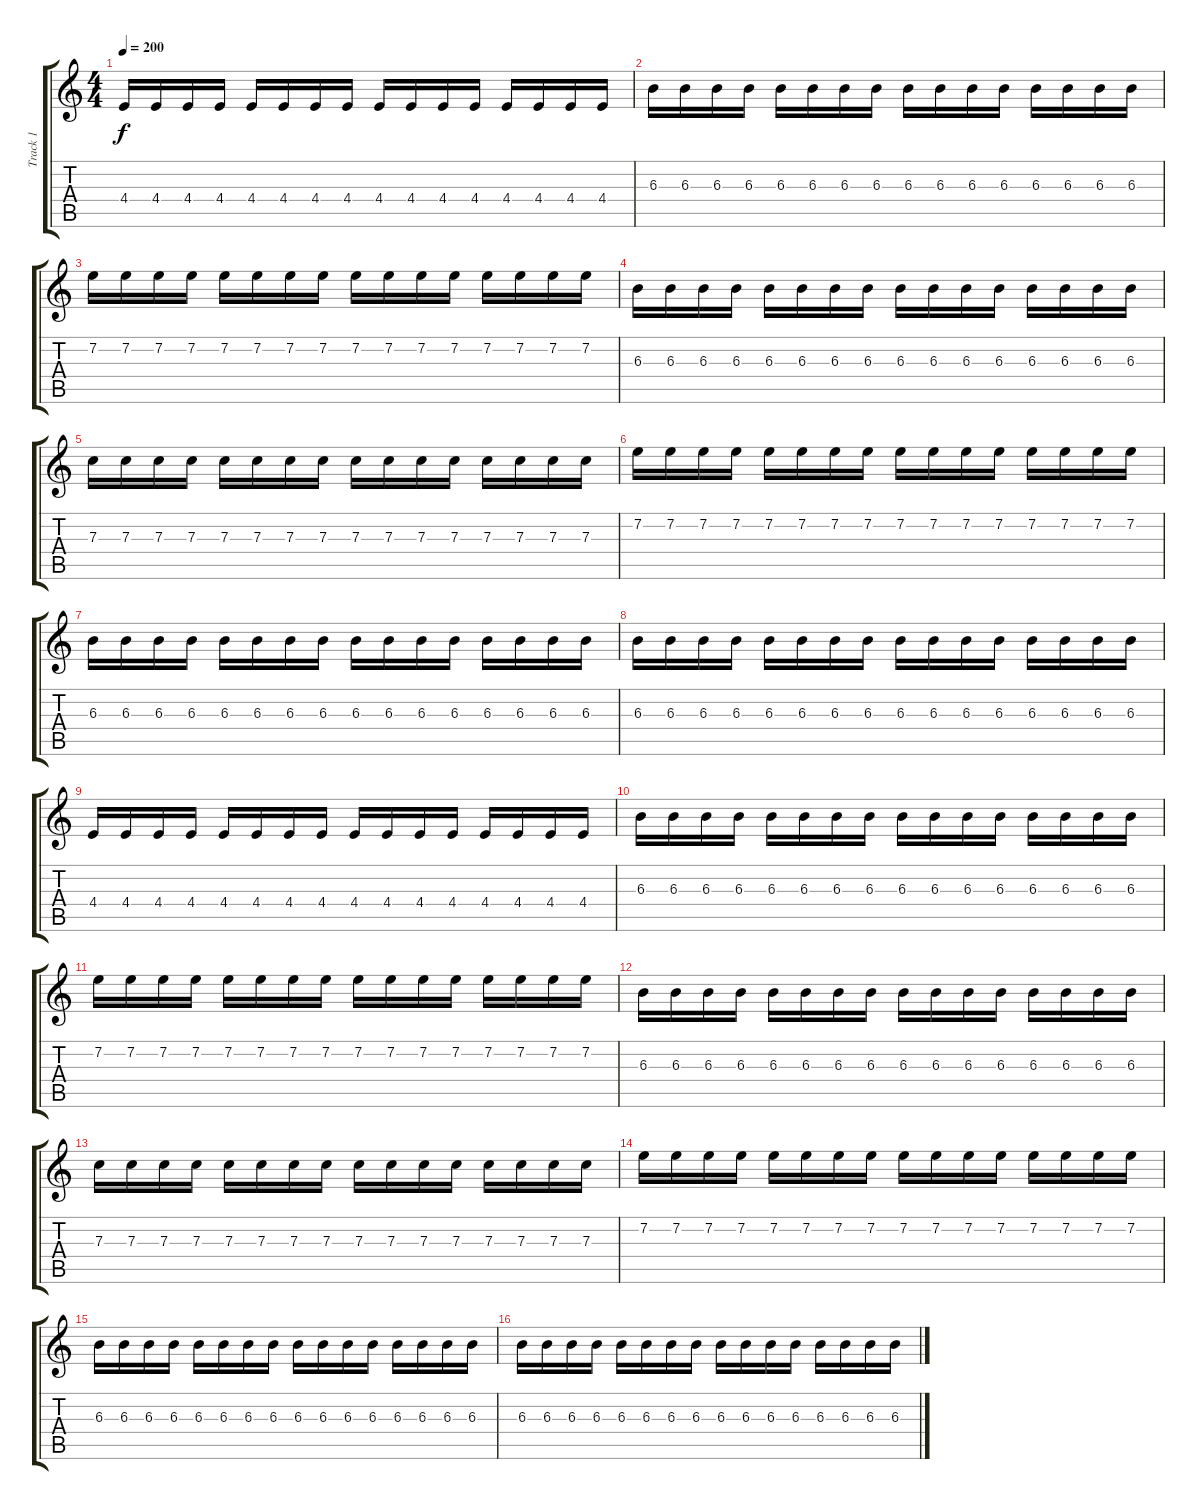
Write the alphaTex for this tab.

\track ("Track 1" "Track 1") {instrument overdrivenguitar}
\staff {score tabs}
\tuning (D4 A3 F3 C3 G2 D2) {hide}
\ts (4 4)
\tempo 200
\clef g2
\ks c
4.4.16{dy f} 4.4.16 4.4.16 4.4.16 4.4.16 4.4.16 4.4.16 4.4.16 4.4.16 4.4.16 4.4.16 4.4.16 4.4.16 4.4.16 4.4.16 4.4.16 |
6.3.16 6.3.16 6.3.16 6.3.16 6.3.16 6.3.16 6.3.16 6.3.16 6.3.16 6.3.16 6.3.16 6.3.16 6.3.16 6.3.16 6.3.16 6.3.16 |
7.2.16 7.2.16 7.2.16 7.2.16 7.2.16 7.2.16 7.2.16 7.2.16 7.2.16 7.2.16 7.2.16 7.2.16 7.2.16 7.2.16 7.2.16 7.2.16 |
6.3.16 6.3.16 6.3.16 6.3.16 6.3.16 6.3.16 6.3.16 6.3.16 6.3.16 6.3.16 6.3.16 6.3.16 6.3.16 6.3.16 6.3.16 6.3.16 |
7.3.16 7.3.16 7.3.16 7.3.16 7.3.16 7.3.16 7.3.16 7.3.16 7.3.16 7.3.16 7.3.16 7.3.16 7.3.16 7.3.16 7.3.16 7.3.16 |
7.2.16 7.2.16 7.2.16 7.2.16 7.2.16 7.2.16 7.2.16 7.2.16 7.2.16 7.2.16 7.2.16 7.2.16 7.2.16 7.2.16 7.2.16 7.2.16 |
6.3.16 6.3.16 6.3.16 6.3.16 6.3.16 6.3.16 6.3.16 6.3.16 6.3.16 6.3.16 6.3.16 6.3.16 6.3.16 6.3.16 6.3.16 6.3.16 |
6.3.16 6.3.16 6.3.16 6.3.16 6.3.16 6.3.16 6.3.16 6.3.16 6.3.16 6.3.16 6.3.16 6.3.16 6.3.16 6.3.16 6.3.16 6.3.16 |
4.4.16 4.4.16 4.4.16 4.4.16 4.4.16 4.4.16 4.4.16 4.4.16 4.4.16 4.4.16 4.4.16 4.4.16 4.4.16 4.4.16 4.4.16 4.4.16 |
6.3.16 6.3.16 6.3.16 6.3.16 6.3.16 6.3.16 6.3.16 6.3.16 6.3.16 6.3.16 6.3.16 6.3.16 6.3.16 6.3.16 6.3.16 6.3.16 |
7.2.16 7.2.16 7.2.16 7.2.16 7.2.16 7.2.16 7.2.16 7.2.16 7.2.16 7.2.16 7.2.16 7.2.16 7.2.16 7.2.16 7.2.16 7.2.16 |
6.3.16 6.3.16 6.3.16 6.3.16 6.3.16 6.3.16 6.3.16 6.3.16 6.3.16 6.3.16 6.3.16 6.3.16 6.3.16 6.3.16 6.3.16 6.3.16 |
7.3.16 7.3.16 7.3.16 7.3.16 7.3.16 7.3.16 7.3.16 7.3.16 7.3.16 7.3.16 7.3.16 7.3.16 7.3.16 7.3.16 7.3.16 7.3.16 |
7.2.16 7.2.16 7.2.16 7.2.16 7.2.16 7.2.16 7.2.16 7.2.16 7.2.16 7.2.16 7.2.16 7.2.16 7.2.16 7.2.16 7.2.16 7.2.16 |
6.3.16 6.3.16 6.3.16 6.3.16 6.3.16 6.3.16 6.3.16 6.3.16 6.3.16 6.3.16 6.3.16 6.3.16 6.3.16 6.3.16 6.3.16 6.3.16 |
6.3.16 6.3.16 6.3.16 6.3.16 6.3.16 6.3.16 6.3.16 6.3.16 6.3.16 6.3.16 6.3.16 6.3.16 6.3.16 6.3.16 6.3.16 6.3.16
